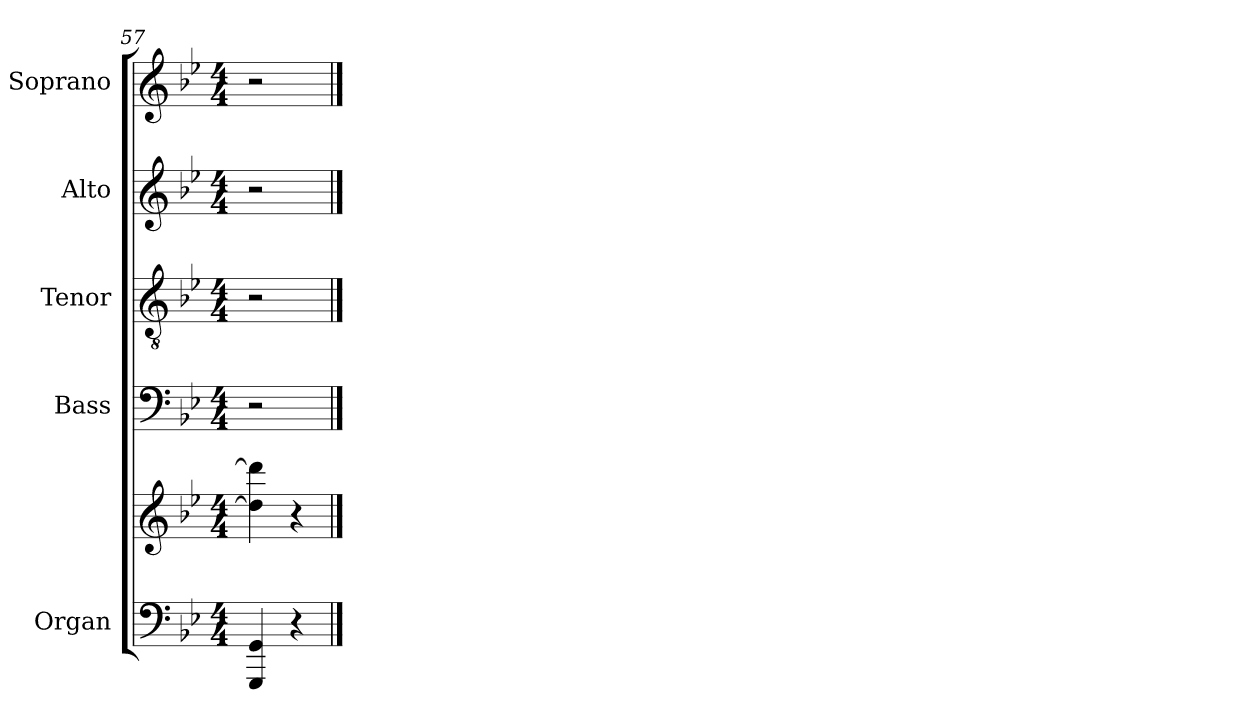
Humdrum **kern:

**kern	**kern	**kern	**kern	**kern	**kern
*part5	*part5	*part4	*part3	*part2	*part1
*staff6	*staff5	*staff4	*staff3	*staff2	*staff1
*I"Organ	*	*I"Bass	*I"Tenor	*I"Alto	*I"Soprano
*	*	*I'B	*I'T	*I'A	*I'S
*clefF4	*clefG2	*clefF4	*clefGv2	*clefG2	*clefG2
*k[b-e-]	*k[b-e-]	*k[b-e-]	*k[b-e-]	*k[b-e-]	*k[b-e-]
*B-:	*B-:	*B-:	*B-:	*B-:	*B-:
*M4/4	*M4/4	*M4/4	*M4/4	*M4/4	*M4/4
=57	=57	=57	=57	=57	=57
*	*^	*	*	*	*
4GGG 4GG	4dd] 4ddd]	2ryy	2r	2r	2r	2r
4r	4r	.	.	.	.	.
*	*v	*v	*	*	*	*
==	==	==	==	==	==
*-	*-	*-	*-	*-	*-
